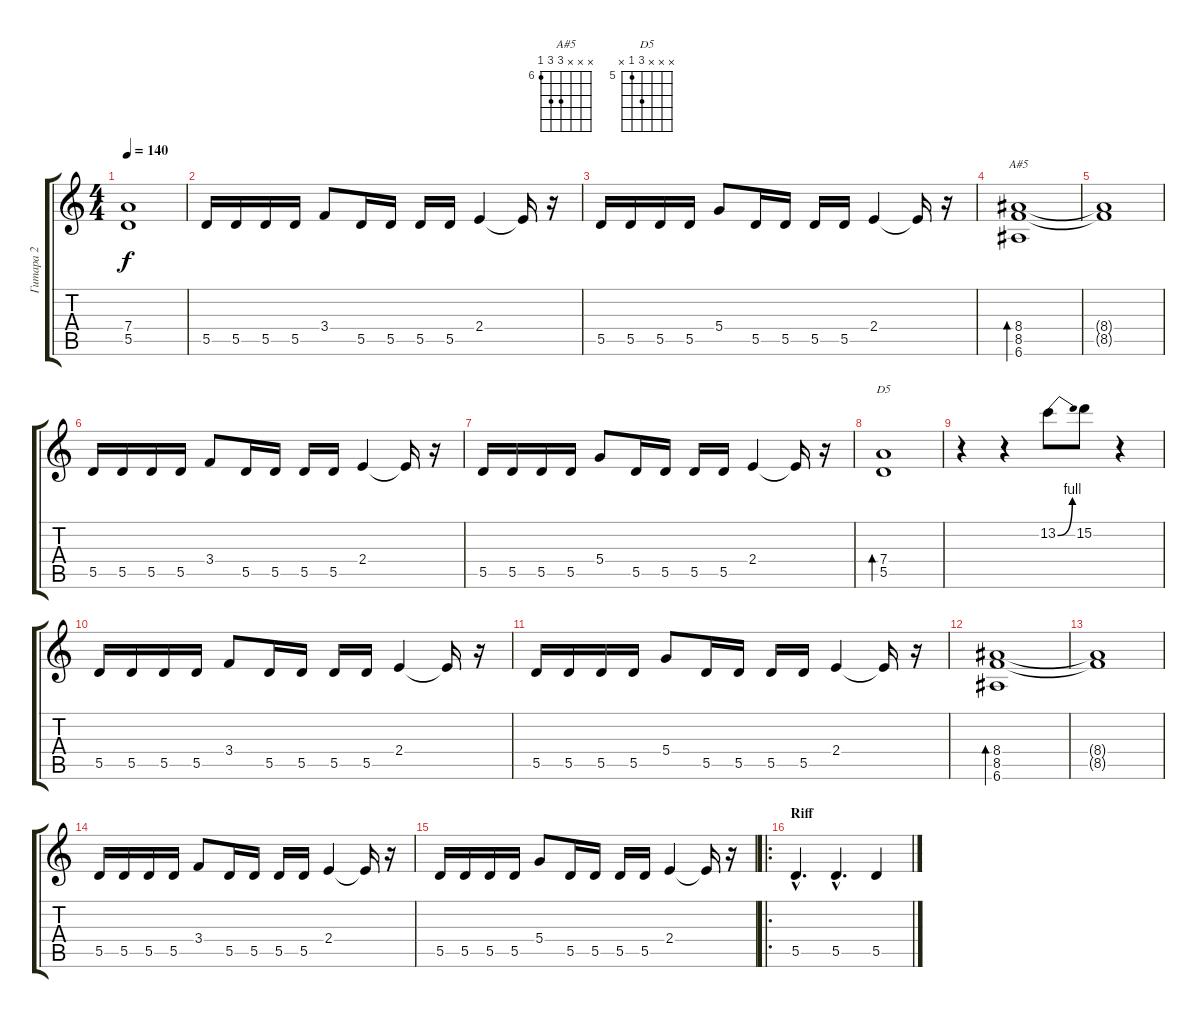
\track ("Гитара 2" "Гитара 2") {instrument distortionguitar}
\staff {score tabs}
\tuning (E4 B3 G3 D3 A2 E2) {hide}
\chord ("A#5" x x x 8 8 6) {firstfret 6}
\chord ("D5" x x x 7 5 x) {firstfret 5}
\ts (4 4)
\tempo 140
\clef g2
\ks c
(7.4{t} 5.5{t}).1{dy f} |
5.5.16 5.5.16 5.5.16 5.5.16 3.4.8 5.5.16 5.5.16 5.5.16 5.5.16 2.4.4 2.4{t}.16 r.16 |
5.5.16 5.5.16 5.5.16 5.5.16 5.4.8 5.5.16 5.5.16 5.5.16 5.5.16 2.4.4 2.4{t}.16 r.16 |
(8.4 8.5 6.6).1{bd 480 ch "A#5"} |
(8.4{t} 8.5{t}).1 |
5.5.16 5.5.16 5.5.16 5.5.16 3.4.8 5.5.16 5.5.16 5.5.16 5.5.16 2.4.4 2.4{t}.16 r.16 |
5.5.16 5.5.16 5.5.16 5.5.16 5.4.8 5.5.16 5.5.16 5.5.16 5.5.16 2.4.4 2.4{t}.16 r.16 |
(7.4 5.5).1{bd 480 ch "D5"} |
r.4 r.4 13.2{be (bend 0 0 60 4)}.8 15.2.8 r.4 |
5.5.16 5.5.16 5.5.16 5.5.16 3.4.8 5.5.16 5.5.16 5.5.16 5.5.16 2.4.4 2.4{t}.16 r.16 |
5.5.16 5.5.16 5.5.16 5.5.16 5.4.8 5.5.16 5.5.16 5.5.16 5.5.16 2.4.4 2.4{t}.16 r.16 |
(8.4 8.5 6.6).1{bd 480} |
(8.4{t} 8.5{t}).1 |
5.5.16 5.5.16 5.5.16 5.5.16 3.4.8 5.5.16 5.5.16 5.5.16 5.5.16 2.4.4 2.4{t}.16 r.16 |
5.5.16 5.5.16 5.5.16 5.5.16 5.4.8 5.5.16 5.5.16 5.5.16 5.5.16 2.4.4 2.4{t}.16 r.16 |
\ro
\section ("" "Riff")
5.5{hac}.4{d} 5.5{hac}.4{d} 5.5{ss}.4
